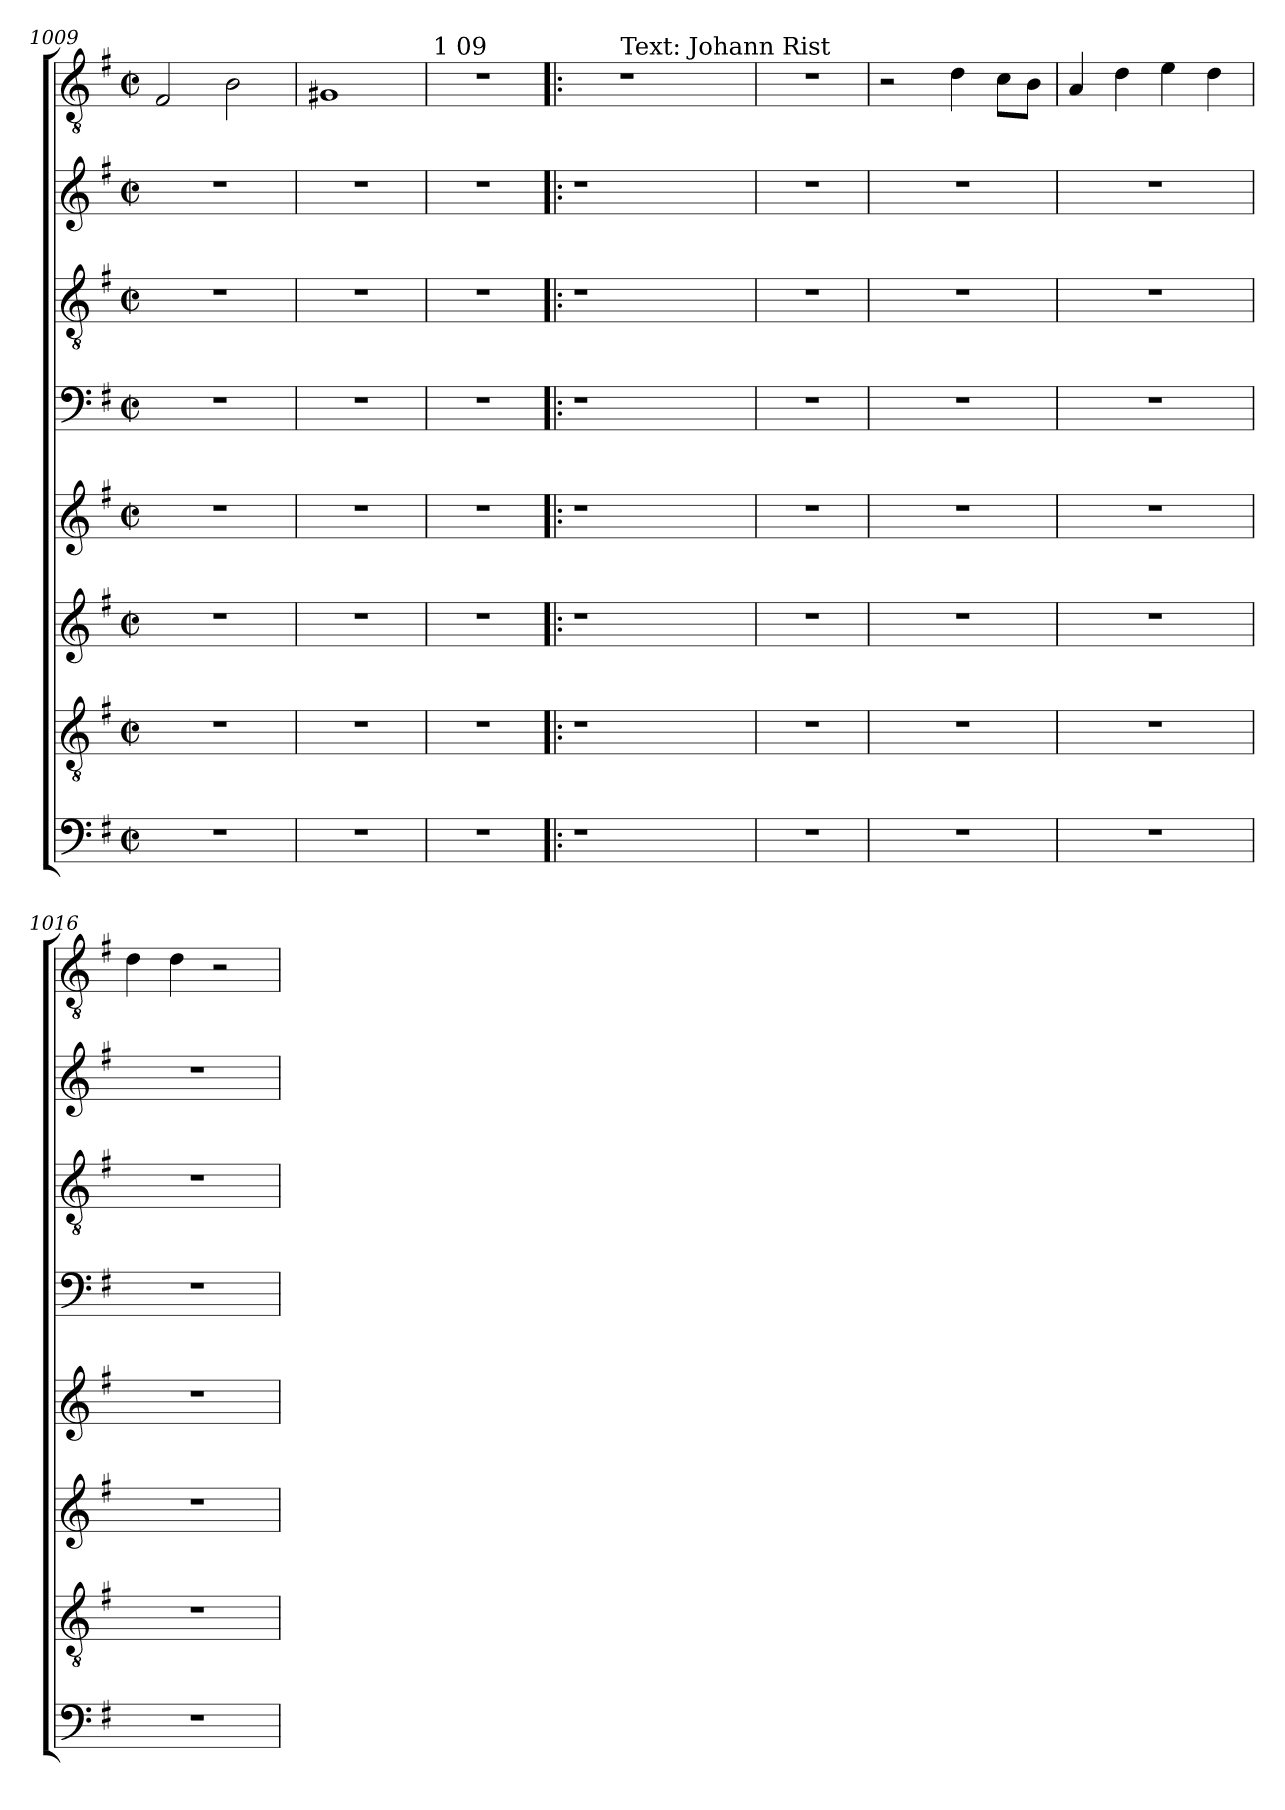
**kern	**kern	**kern	**kern	**kern	**kern	**kern	**kern
*part8	*part7	*part6	*part5	*part4	*part3	*part2	*part1
*staff8	*staff7	*staff6	*staff5	*staff4	*staff3	*staff2	*staff1
*clefF4	*clefGv2	*clefG2	*clefG2	*clefF4	*clefGv2	*clefG2	*clefGv2
*k[f#]	*k[f#]	*k[f#]	*k[f#]	*k[f#]	*k[f#]	*k[f#]	*k[f#]
*G:	*G:	*G:	*G:	*G:	*G:	*G:	*G:
*M2/2	*M2/2	*M2/2	*M2/2	*M2/2	*M2/2	*M2/2	*M2/2
*met(c|)	*met(c|)	*met(c|)	*met(c|)	*met(c|)	*met(c|)	*met(c|)	*met(c|)
=1009	=1009	=1009	=1009	=1009	=1009	=1009	=1009
1r	1r	1r	1r	1r	1r	1r	2F#/
.	.	.	.	.	.	.	2B\
=1010	=1010	=1010	=1010	=1010	=1010	=1010	=1010
1r	1r	1r	1r	1r	1r	1r	1G#X
!!LO:LB:g=z
=1011	=1011	=1011	=1011	=1011	=1011	=1011	=1011
!	!	!	!	!	!	!	!LO:TX:a:t=1 09
1r	1r	1r	1r	1r	1r	1r	1r
=1012!|:	=1012!|:	=1012!|:	=1012!|:	=1012!|:	=1012!|:	=1012!|:	=1012!|:
1r	1r	1r	1r	1r	1r	1r	4ryy
!	!	!	!	!	!	!	!LO:TX:a:t=Text&colon; Johann Rist
.	.	.	.	.	.	.	1r
4ryy	4ryy	4ryy	4ryy	4ryy	4ryy	4ryy	.
=1013	=1013	=1013	=1013	=1013	=1013	=1013	=1013
1r	1r	1r	1r	1r	1r	1r	1r
=1014	=1014	=1014	=1014	=1014	=1014	=1014	=1014
1r	1r	1r	1r	1r	1r	1r	2r
.	.	.	.	.	.	.	4d\
.	.	.	.	.	.	.	8c\L
.	.	.	.	.	.	.	8B\J
=1015	=1015	=1015	=1015	=1015	=1015	=1015	=1015
1r	1r	1r	1r	1r	1r	1r	4A/
.	.	.	.	.	.	.	4d\
.	.	.	.	.	.	.	4e\
.	.	.	.	.	.	.	4d\
=1016	=1016	=1016	=1016	=1016	=1016	=1016	=1016
1r	1r	1r	1r	1r	1r	1r	4d\
.	.	.	.	.	.	.	4d\
.	.	.	.	.	.	.	2r
=	=	=	=	=	=	=	=
*-	*-	*-	*-	*-	*-	*-	*-
